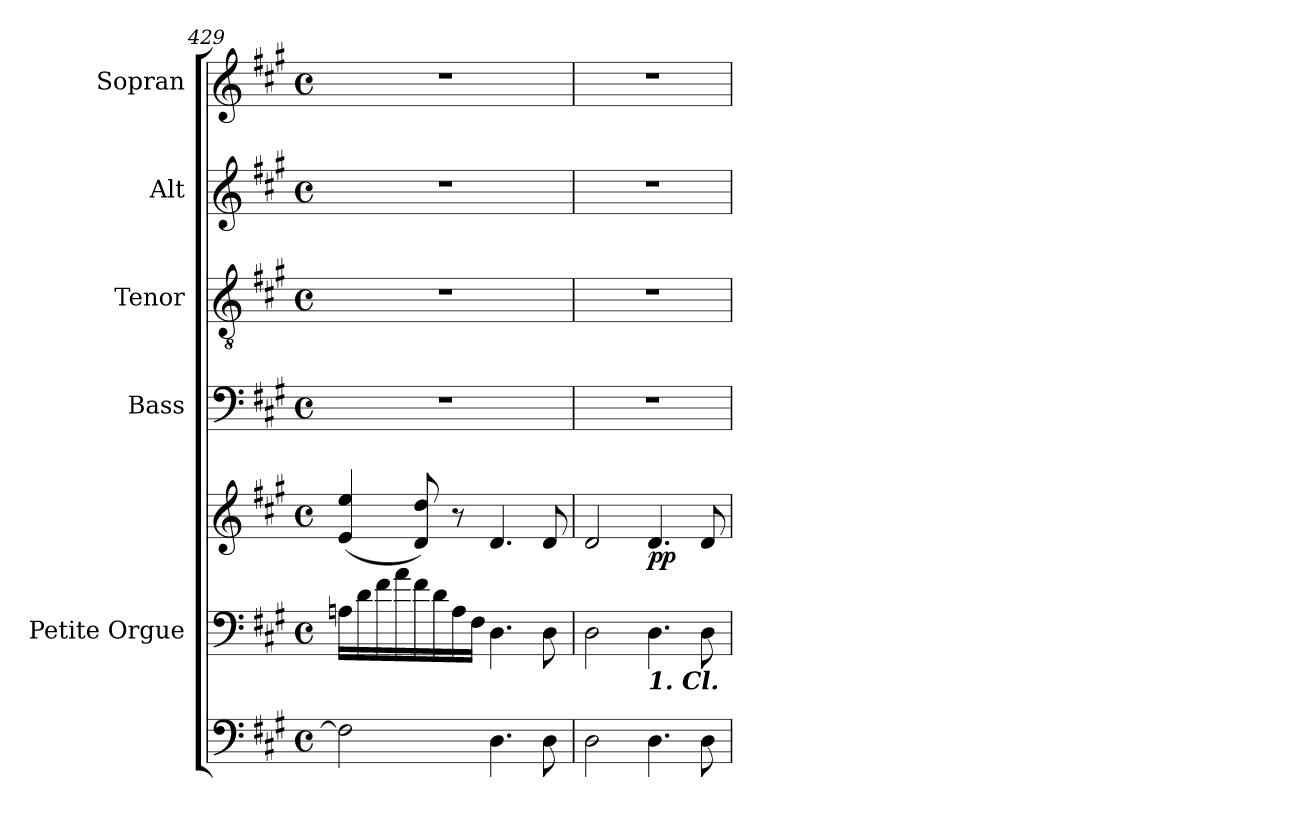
**kern	**kern	**kern	**dynam	**kern	**kern	**kern	**kern
*part6	*part5	*part5	*part5	*part4	*part3	*part2	*part1
*staff7	*staff6	*staff5	*staff5/6	*staff4	*staff3	*staff2	*staff1
*	*I"Petite Orgue	*	*	*I"Bass	*I"Tenor	*I"Alt	*I"Sopran
*	*I'Org. 1	*	*	*I'B.	*I'T.	*I'A.	*I'S.
*clefF4	*clefF4	*clefG2	*	*clefF4	*clefGv2	*clefG2	*clefG2
*k[f#c#g#]	*k[f#c#g#]	*k[f#c#g#]	*	*k[f#c#g#]	*k[f#c#g#]	*k[f#c#g#]	*k[f#c#g#]
*A:	*A:	*A:	*	*A:	*A:	*A:	*A:
*M4/4	*M4/4	*M4/4	*	*M4/4	*M4/4	*M4/4	*M4/4
*met(c)	*met(c)	*met(c)	*	*met(c)	*met(c)	*met(c)	*met(c)
=429	=429	=429	=429	=429	=429	=429	=429
2F#\]	16An\LL	(<4e/ 4ee/	.	1r	1r	1r	1r
.	16d\	.	.	.	.	.	.
.	16f#\	.	.	.	.	.	.
.	16a\	.	.	.	.	.	.
.	16f#\	8d/ 8dd/)	.	.	.	.	.
.	16d\	.	.	.	.	.	.
.	16A\	8r	.	.	.	.	.
.	16F#\JJ	.	.	.	.	.	.
4.D\	4.D\	4.d/	.	.	.	.	.
8D\	8D\	8d/	.	.	.	.	.
!!LO:LB:g=z
=430	=430	=430	=430	=430	=430	=430	=430
2D\	2D\	2d/	.	1r	1r	1r	1r
!	!LO:TX:b:Bi:t=1. Cl.	!	!	!	!	!	!
!	!	!	!LO:DY:b	!	!	!	!
4.D\	4.D\	4.d/	pp	.	.	.	.
8D\	8D\	8d/	.	.	.	.	.
=	=	=	=	=	=	=	=
*-	*-	*-	*-	*-	*-	*-	*-
